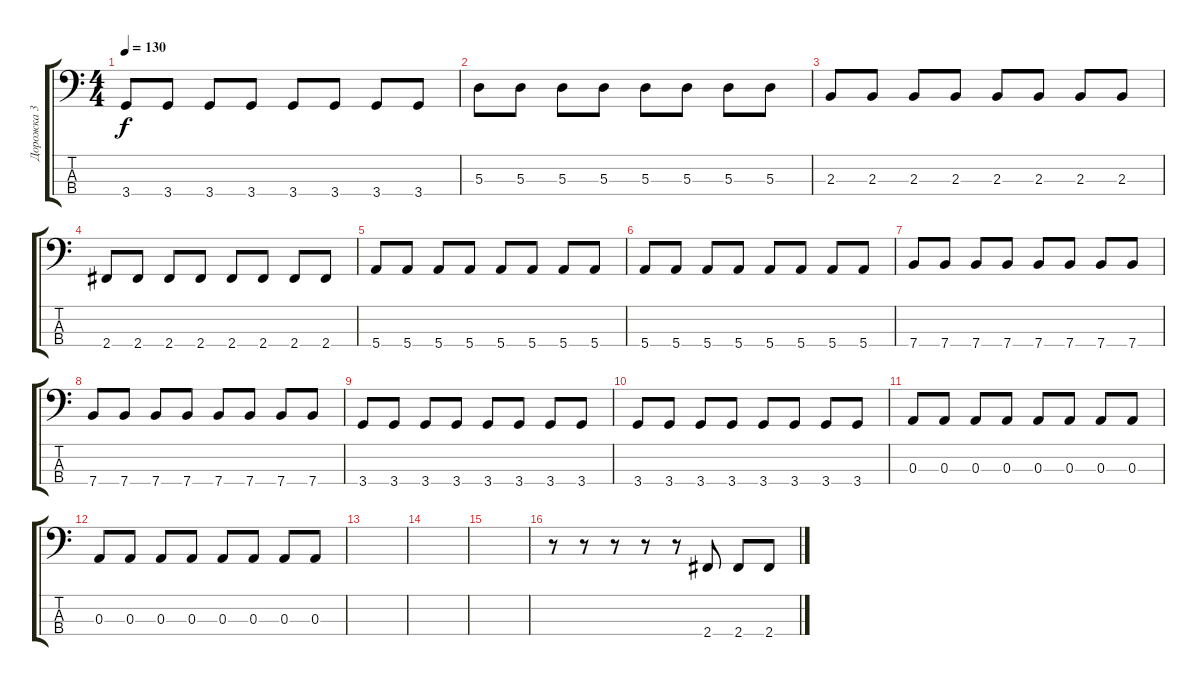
\track ("Дорожка 3" "Дорожка 3") {instrument electricbassfinger}
\staff {score tabs}
\tuning (G2 D2 A1 E1) {hide}
\ts (4 4)
\tempo 130
\clef f4
\ks c
3.4.8{dy f} 3.4.8 3.4.8 3.4.8 3.4.8 3.4.8 3.4.8 3.4.8 |
5.3.8 5.3.8 5.3.8 5.3.8 5.3.8 5.3.8 5.3.8 5.3.8 |
2.3.8 2.3.8 2.3.8 2.3.8 2.3.8 2.3.8 2.3.8 2.3.8 |
2.4.8 2.4.8 2.4.8 2.4.8 2.4.8 2.4.8 2.4.8 2.4.8 |
5.4.8 5.4.8 5.4.8 5.4.8 5.4.8 5.4.8 5.4.8 5.4.8 |
5.4.8 5.4.8 5.4.8 5.4.8 5.4.8 5.4.8 5.4.8 5.4.8 |
7.4.8 7.4.8 7.4.8 7.4.8 7.4.8 7.4.8 7.4.8 7.4.8 |
7.4.8 7.4.8 7.4.8 7.4.8 7.4.8 7.4.8 7.4.8 7.4.8 |
3.4.8 3.4.8 3.4.8 3.4.8 3.4.8 3.4.8 3.4.8 3.4.8 |
3.4.8 3.4.8 3.4.8 3.4.8 3.4.8 3.4.8 3.4.8 3.4.8 |
0.3.8 0.3.8 0.3.8 0.3.8 0.3.8 0.3.8 0.3.8 0.3.8 |
0.3.8 0.3.8 0.3.8 0.3.8 0.3.8 0.3.8 0.3.8 0.3.8 |
|
|
|
r.8 r.8 r.8 r.8 r.8 2.4.8 2.4.8 2.4.8
